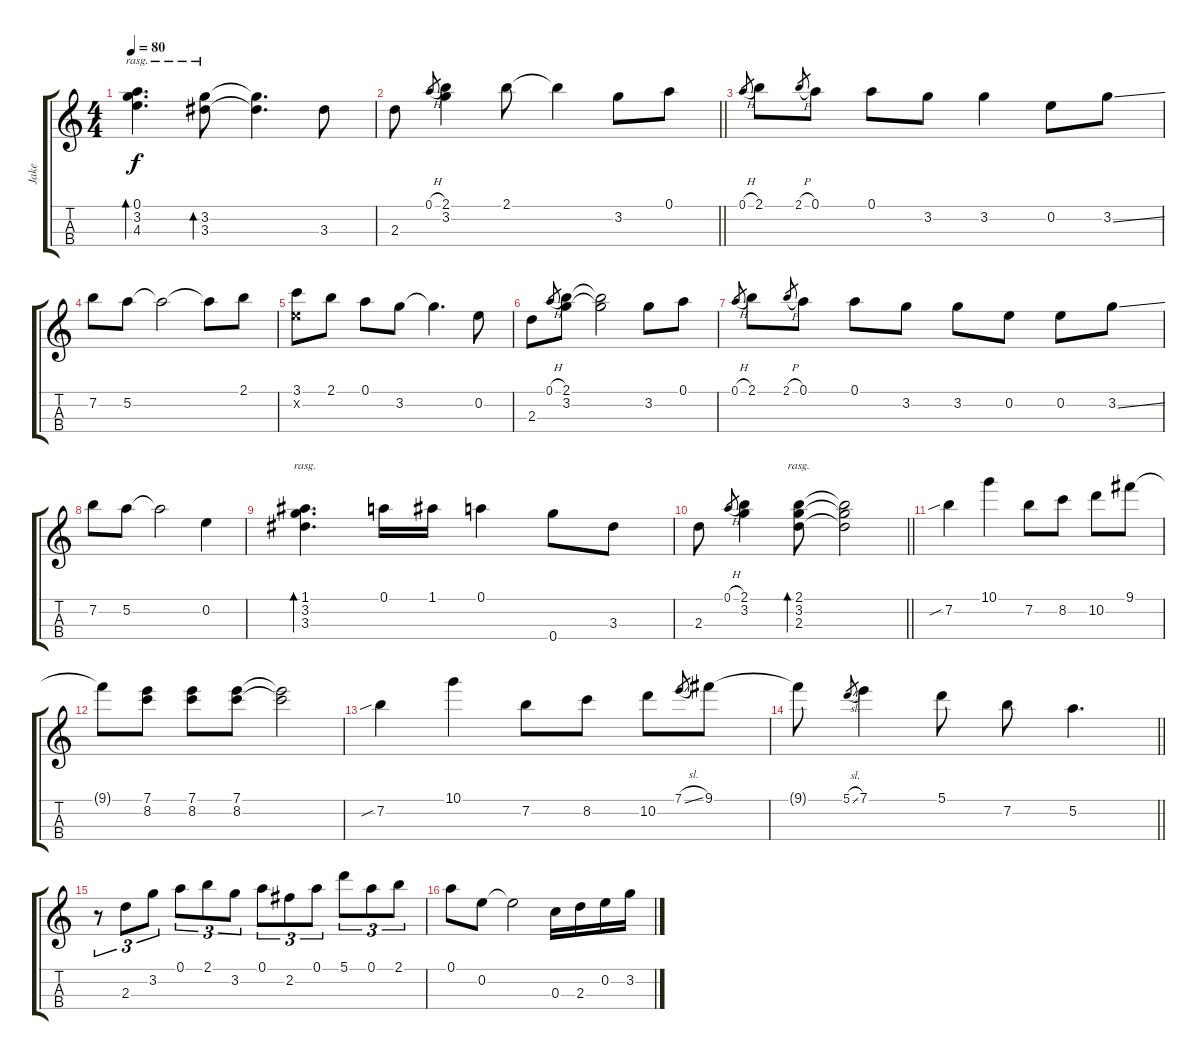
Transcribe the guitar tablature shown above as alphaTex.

\track ("Jake" "Jake") {instrument acousticguitarnylon}
\staff {score tabs}
\tuning (A4 E4 C4 G4) {hide}
\ts (4 4)
\tempo 80
\clef g2
\ks c
(0.1 3.2 4.3).4{d bd 240 rasg ii dy f} (3.2 3.3).8{bd 240 rasg ii} (3.2{t} 3.3{t}).4{d} 3.3.8 |
\barLineRight lightlight
2.3.8 0.1{h}.8{gr} (2.1 3.2).4 2.1.8 2.1{t}.4 3.2.8 0.1.8 |
0.1{h}.8{gr} 2.1.8 2.1{h}.8{gr} 0.1.8 0.1.8 3.2.8 3.2.4 0.2.8 3.2{ss}.8 |
7.2.8 5.2.8 5.2{t}.2 5.2{t}.8 2.1.8 |
(3.1 0.2{x}).8 2.1.8 0.1.8 3.2.8 3.2{t}.4{d} 0.2.8 |
2.3.8 0.1{h}.8{gr} (2.1 3.2).8 (2.1{t} 3.2{t}).2 3.2.8 0.1.8 |
0.1{h}.8{gr} 2.1.8 2.1{h}.8{gr} 0.1.8 0.1.8 3.2.8 3.2.8 0.2.8 0.2.8 3.2{ss}.8 |
7.2.8 5.2.8 5.2{t}.2 0.2.4 |
(1.1 3.2 3.3).4{d bd 480 rasg ii} 0.1.16 1.1.16 0.1.4 0.4.8 3.3.8 |
\barLineRight lightlight
2.3.8 0.1{h}.8{gr} (2.1 3.2).4 (2.1 3.2 2.3).8{bd 240 rasg ii} (2.1{t} 3.2{t} 2.3{t}).2 |
7.2{sib}.4 10.1.4 7.2.8 8.2.8 10.2.8 9.1.8 |
9.1{t}.8 (7.1 8.2).8 (7.1 8.2).8 (7.1 8.2).8 (7.1{t} 8.2{t}).2 |
7.2{sib}.4 10.1.4 7.2.8 8.2.8 10.2.8 7.1{sl}.8{gr} 9.1.8 |
\barLineRight lightlight
9.1{t}.8 5.1{sl}.8{gr} 7.1.4 5.1.8 7.2.8 5.2.4{d} |
r.8{tu (3 2)} 2.3.8{tu (3 2) volume 13} 3.2.8{tu (3 2)} 0.1.8{tu (3 2)} 2.1.8{tu (3 2)} 3.2.8{tu (3 2)} 0.1.8{tu (3 2)} 2.2.8{tu (3 2)} 0.1.8{tu (3 2)} 5.1.8{tu (3 2)} 0.1.8{tu (3 2)} 2.1.8{tu (3 2)} |
0.1.8 0.2.8 0.2{t}.2 0.3.16 2.3.16 0.2.16 3.2.16
